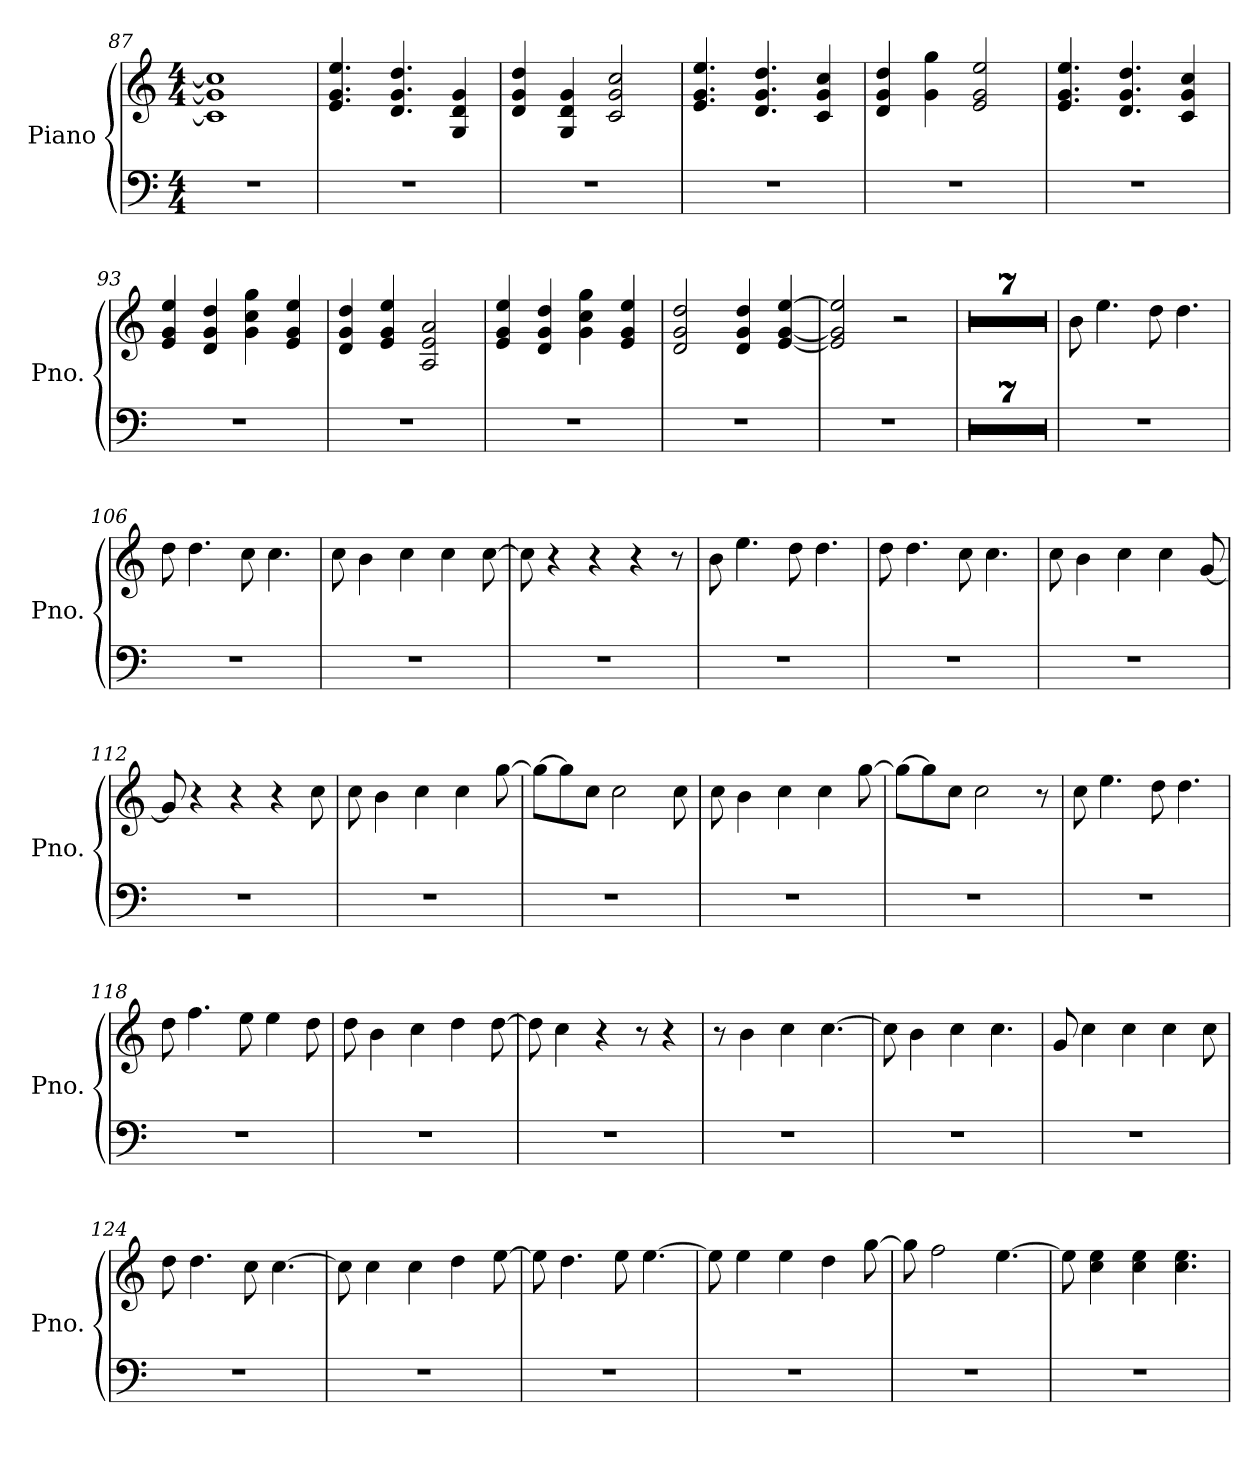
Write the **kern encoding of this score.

**kern	**kern
*part1	*part1
*staff2	*staff1
*I"Piano	*
*I'Pno.	*
*clefF4	*clefG2
*k[]	*k[]
*M4/4	*M4/4
=87	=87
1r	1c] 1g] 1cc]
=88	=88
1r	4.e/ 4.g/ 4.ee/
.	4.d/ 4.g/ 4.dd/
.	4G/ 4d/ 4g/
=89	=89
1r	4d/ 4g/ 4dd/
.	4G/ 4d/ 4g/
.	2c/ 2g/ 2cc/
=90	=90
1r	4.e/ 4.g/ 4.ee/
.	4.d/ 4.g/ 4.dd/
.	4c/ 4g/ 4cc/
=91	=91
1r	4d/ 4g/ 4dd/
.	4g\ 4gg\
.	2e/ 2g/ 2ee/
=92	=92
1r	4.e/ 4.g/ 4.ee/
.	4.d/ 4.g/ 4.dd/
.	4c/ 4g/ 4cc/
=93	=93
1r	4e/ 4g/ 4ee/
.	4d/ 4g/ 4dd/
.	4g\ 4cc\ 4gg\
.	4e/ 4g/ 4ee/
=94	=94
1r	4d/ 4g/ 4dd/
.	4e/ 4g/ 4ee/
.	2A/ 2e/ 2a/
!!LO:LB:g=z
=95	=95
1r	4e/ 4g/ 4ee/
.	4d/ 4g/ 4dd/
.	4g\ 4cc\ 4gg\
.	4e/ 4g/ 4ee/
=96	=96
1r	2d/ 2g/ 2dd/
.	4d/ 4g/ 4dd/
.	[4e/ [4g/ [4ee/
=97	=97
1r	2e/] 2g/] 2ee/]
.	2r
=98	=98
1r	1r
=99	=99
1r	1r
=100	=100
1r	1r
=101	=101
1r	1r
=102	=102
1r	1r
=103	=103
1r	1r
=104	=104
1r	1r
=105	=105
1r	8b\
.	4.ee\
.	8dd\
.	4.dd\
!!LO:LB:g=z
=106	=106
1r	8dd\
.	4.dd\
.	8cc\
.	4.cc\
=107	=107
1r	8cc\
.	4b\
.	4cc\
.	4cc\
.	[8cc\
=108	=108
1r	8cc\]
.	4r
.	4r
.	4r
.	8r
=109	=109
1r	8b\
.	4.ee\
.	8dd\
.	4.dd\
=110	=110
1r	8dd\
.	4.dd\
.	8cc\
.	4.cc\
=111	=111
1r	8cc\
.	4b\
.	4cc\
.	4cc\
.	[8g/
=112	=112
1r	8g/]
.	4r
.	4r
.	4r
.	8cc\
!!LO:LB:g=z
=113	=113
1r	8cc\
.	4b\
.	4cc\
.	4cc\
.	[8gg\
=114	=114
1r	8gg\L_
.	8gg\]
.	8cc\J
.	2cc\
.	8cc\
=115	=115
1r	8cc\
.	4b\
.	4cc\
.	4cc\
.	[8gg\
=116	=116
1r	8gg\L_
.	8gg\]
.	8cc\J
.	2cc\
.	8r
=117	=117
1r	8cc\
.	4.ee\
.	8dd\
.	4.dd\
=118	=118
1r	8dd\
.	4.ff\
.	8ee\
.	4ee\
.	8dd\
=119	=119
1r	8dd\
.	4b\
.	4cc\
.	4dd\
.	[8dd\
!!LO:PB:g=z
=120	=120
1r	8dd\]
.	4cc\
.	4r
.	8r
.	4r
=121	=121
1r	8r
.	4b\
.	4cc\
.	[4.cc\
=122	=122
1r	8cc\]
.	4b\
.	4cc\
.	4.cc\
=123	=123
1r	8g/
.	4cc\
.	4cc\
.	4cc\
.	8cc\
=124	=124
1r	8dd\
.	4.dd\
.	8cc\
.	[4.cc\
=125	=125
1r	8cc\]
.	4cc\
.	4cc\
.	4dd\
.	[8ee\
=126	=126
1r	8ee\]
.	4.dd\
.	8ee\
.	[4.ee\
!!LO:LB:g=z
=127	=127
1r	8ee\]
.	4ee\
.	4ee\
.	4dd\
.	[8gg\
=128	=128
1r	8gg\]
.	2ff\
.	[4.ee\
=129	=129
1r	8ee\]
.	4cc\ 4ee\
.	4cc\ 4ee\
.	4.cc\ 4.ee\
=	=
*-	*-
